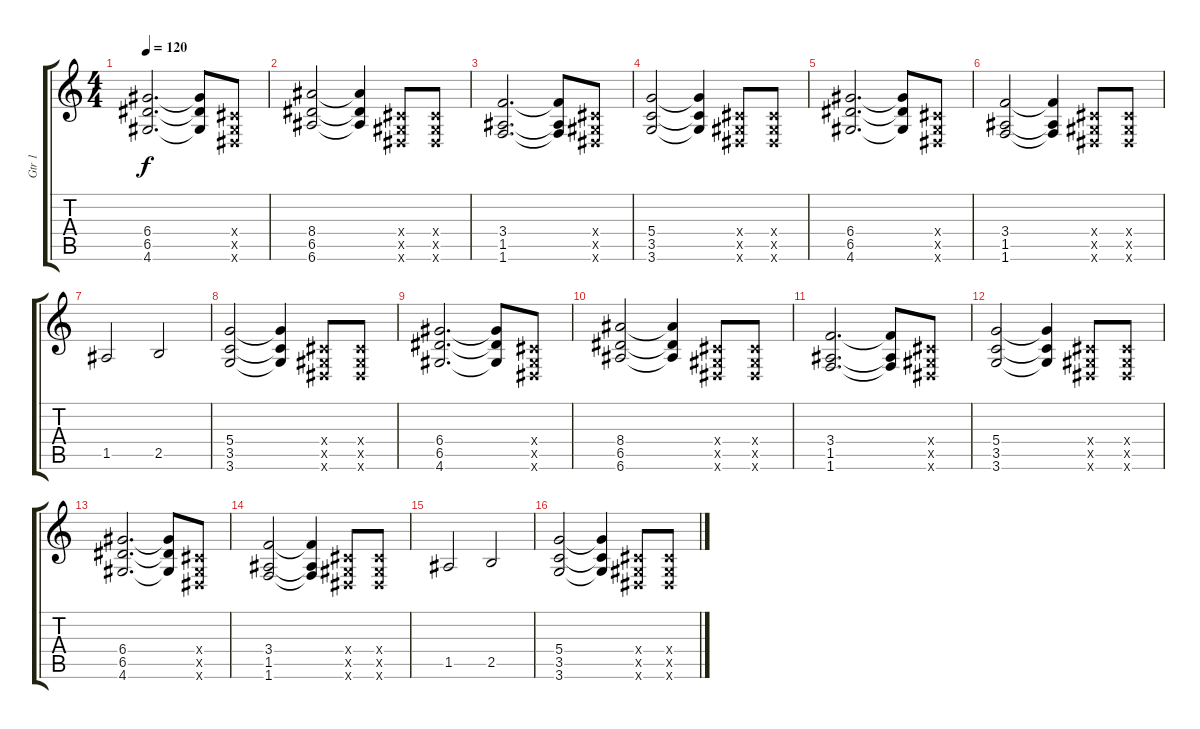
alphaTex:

\track ("Gtr 1" "Gtr 1") {instrument distortionguitar}
\staff {score tabs}
\tuning (E4 B3 G3 D3 A2 E2) {hide}
\ts (4 4)
\tempo 120
\clef g2
\ks c
(6.4 6.5 4.6).2{d dy f} (6.4{t} 6.5{t} 4.6{t}).8 (-1.4{x} -1.5{x} -1.6{x}).8 |
(8.4 6.5 6.6).2 (8.4{t} 6.5{t} 6.6{t}).4 (-1.4{x} -1.5{x} -1.6{x}).8 (-1.4{x} -1.5{x} -1.6{x}).8 |
(3.4 1.5 1.6).2{d} (3.4{t} 1.5{t} 1.6{t}).8 (-1.4{x} -1.5{x} -1.6{x}).8 |
(5.4 3.5 3.6).2 (5.4{t} 3.5{t} 3.6{t}).4 (-1.4{x} -1.5{x} -1.6{x}).8 (-1.4{x} -1.5{x} -1.6{x}).8 |
(6.4 6.5 4.6).2{d} (6.4{t} 6.5{t} 4.6{t}).8 (-1.4{x} -1.5{x} -1.6{x}).8 |
(3.4 1.5 1.6).2 (3.4{t} 1.5{t} 1.6{t}).4 (-1.4{x} -1.5{x} -1.6{x}).8 (-1.4{x} -1.5{x} -1.6{x}).8 |
1.5.2 2.5.2 |
(5.4 3.5 3.6).2 (5.4{t} 3.5{t} 3.6{t}).4 (-1.4{x} -1.5{x} -1.6{x}).8 (-1.4{x} -1.5{x} -1.6{x}).8 |
(6.4 6.5 4.6).2{d} (6.4{t} 6.5{t} 4.6{t}).8 (-1.4{x} -1.5{x} -1.6{x}).8 |
(8.4 6.5 6.6).2 (8.4{t} 6.5{t} 6.6{t}).4 (-1.4{x} -1.5{x} -1.6{x}).8 (-1.4{x} -1.5{x} -1.6{x}).8 |
(3.4 1.5 1.6).2{d} (3.4{t} 1.5{t} 1.6{t}).8 (-1.4{x} -1.5{x} -1.6{x}).8 |
(5.4 3.5 3.6).2 (5.4{t} 3.5{t} 3.6{t}).4 (-1.4{x} -1.5{x} -1.6{x}).8 (-1.4{x} -1.5{x} -1.6{x}).8 |
(6.4 6.5 4.6).2{d} (6.4{t} 6.5{t} 4.6{t}).8 (-1.4{x} -1.5{x} -1.6{x}).8 |
(3.4 1.5 1.6).2 (3.4{t} 1.5{t} 1.6{t}).4 (-1.4{x} -1.5{x} -1.6{x}).8 (-1.4{x} -1.5{x} -1.6{x}).8 |
1.5.2 2.5.2 |
(5.4 3.5 3.6).2 (5.4{t} 3.5{t} 3.6{t}).4 (-1.4{x} -1.5{x} -1.6{x}).8 (-1.4{x} -1.5{x} -1.6{x}).8
